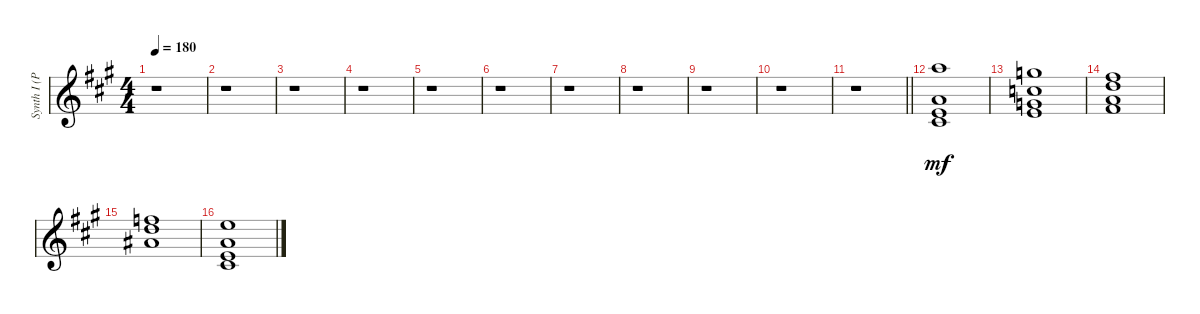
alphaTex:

\track ("Synth I (Pad)" "Synth I (P") {instrument pad2warm}
\staff {score}
\tuning (E4 B3 G3 D3 A2 E2 B1) {hide}
\ts (4 4)
\tempo 180
\clef g2
\ks a
r.1{dy mf} |
r.1 |
r.1 |
r.1 |
r.1 |
r.1 |
r.1 |
r.1 |
r.1 |
r.1 |
\barLineRight lightlight
r.1 |
\section ("" "")
(17.1 10.2 9.3 11.4).1 |
(0.1 8.2 17.3 29.4).1 |
(14.1 15.2 14.3 16.4).1 |
(6.1 15.2 22.3).1 |
(12.1 10.2 9.3 11.4).1
